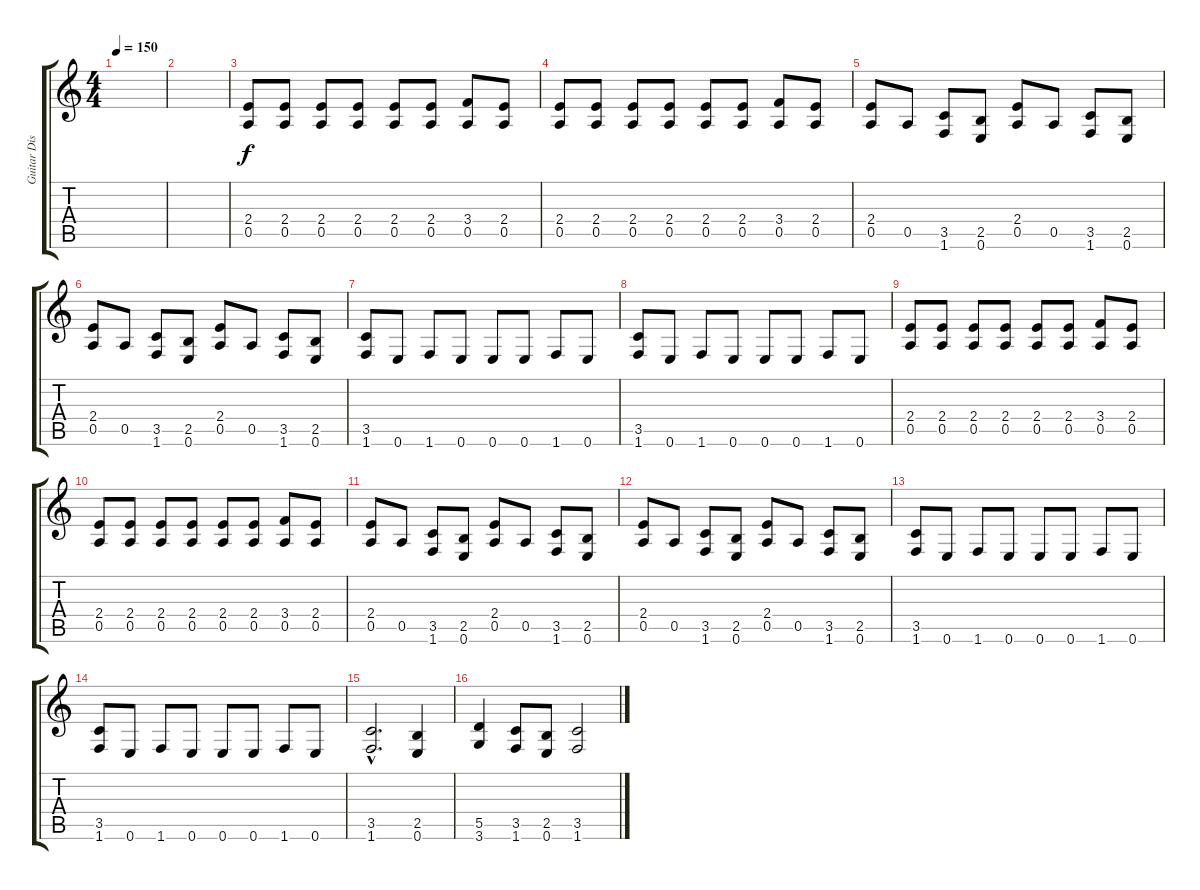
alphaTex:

\track ("Guitar Distortion" "Guitar Dis") {instrument distortionguitar}
\staff {score tabs}
\tuning (E4 B3 G3 D3 A2 E2) {hide}
\ts (4 4)
\tempo 150
\clef g2
\ks c
|
|
(2.4 0.5).8 (2.4 0.5).8 (2.4 0.5).8 (2.4 0.5).8 (2.4 0.5).8 (2.4 0.5).8 (3.4 0.5).8 (2.4 0.5).8 |
(2.4 0.5).8 (2.4 0.5).8 (2.4 0.5).8 (2.4 0.5).8 (2.4 0.5).8 (2.4 0.5).8 (3.4 0.5).8 (2.4 0.5).8 |
(2.4 0.5).8 0.5.8 (3.5 1.6).8 (2.5 0.6).8 (2.4 0.5).8 0.5.8 (3.5 1.6).8 (2.5 0.6).8 |
(2.4 0.5).8 0.5.8 (3.5 1.6).8 (2.5 0.6).8 (2.4 0.5).8 0.5.8 (3.5 1.6).8 (2.5 0.6).8 |
(3.5 1.6).8 0.6.8 1.6.8 0.6.8 0.6.8 0.6.8 1.6.8 0.6.8 |
(3.5 1.6).8 0.6.8 1.6.8 0.6.8 0.6.8 0.6.8 1.6.8 0.6.8 |
(2.4 0.5).8 (2.4 0.5).8 (2.4 0.5).8 (2.4 0.5).8 (2.4 0.5).8 (2.4 0.5).8 (3.4 0.5).8 (2.4 0.5).8 |
(2.4 0.5).8 (2.4 0.5).8 (2.4 0.5).8 (2.4 0.5).8 (2.4 0.5).8 (2.4 0.5).8 (3.4 0.5).8 (2.4 0.5).8 |
(2.4 0.5).8 0.5.8 (3.5 1.6).8 (2.5 0.6).8 (2.4 0.5).8 0.5.8 (3.5 1.6).8 (2.5 0.6).8 |
(2.4 0.5).8 0.5.8 (3.5 1.6).8 (2.5 0.6).8 (2.4 0.5).8 0.5.8 (3.5 1.6).8 (2.5 0.6).8 |
(3.5 1.6).8 0.6.8 1.6.8 0.6.8 0.6.8 0.6.8 1.6.8 0.6.8 |
(3.5 1.6).8 0.6.8 1.6.8 0.6.8 0.6.8 0.6.8 1.6.8 0.6.8 |
(3.5{hac} 1.6{hac}).2{d} (2.5 0.6).4 |
(5.5 3.6).4 (3.5 1.6).8 (2.5 0.6).8 (3.5 1.6).2
